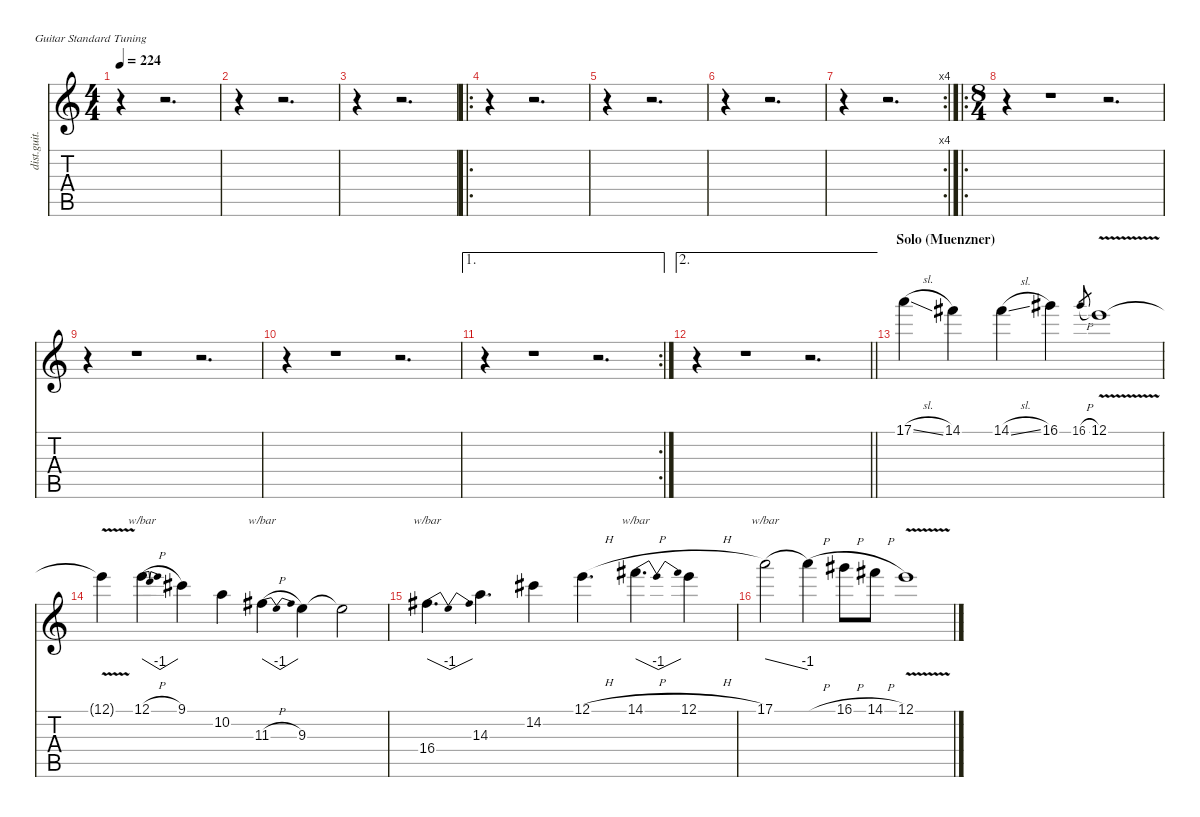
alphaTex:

\defaultSystemsLayout 4
\hideDynamics
\bracketExtendMode nobrackets
\otherSystemsTrackNameOrientation horizontal
\track ("Overdub" "dist.guit.") {instrument distortionguitar}
\staff {score tabs}
\tuning (E4 B3 G3 D3 A2 E2)
\ts (4 4)
\tempo 224
\clef g2
\ks c
r.4{dy f} r.2{d} |
r.4 r.2{d} |
r.4 r.2{d} |
\ro
r.4 r.2{d} |
r.4 r.2{d} |
r.4 r.2{d} |
\rc 4
r.4 r.2{d} |
\ro
\ts (8 4)
\beaming (8 4 4 4 4)
r.4 r.1 r.2{d} |
r.4 r.1 r.2{d} |
r.4 r.1 r.2{d} |
\ae 1
\rc 2
r.4 r.1 r.2{d} |
\ae 2
\barLineRight lightlight
r.4 r.1 r.2{d} |
\section ("" "Solo (Muenzner)")
17.1{sl}.4 14.1{acc #}.4 14.1{sl acc #}.4 16.1{acc #}.4 16.1{h acc #}.8{gr dy mf} 12.1{v}.1{dy f} |
12.1{v t}.4 12.1{h}.4{tbe (dip default 0 0 30 -4 60 0)} 9.1{acc #}.4 10.2.4 11.3{h acc #}.4{tbe (dip default 0 0 30 -4 60 0)} 9.3.4 9.3{t}.2 |
16.4{acc #}.4{d tbe (dip default 0 0 30 -4 60 0)} 14.3.4{d} 14.2{acc #}.4 12.1{h}.4{d} 14.1{h acc #}.4{d tbe (dip default 0 0 30 -4 60 0)} 12.1{h}.4 |
17.1.2{tbe (dive default 0 0 60 -4)} 17.1{h t}.4 16.1{h acc #}.8 14.1{h acc #}.8 12.1{v}.1
